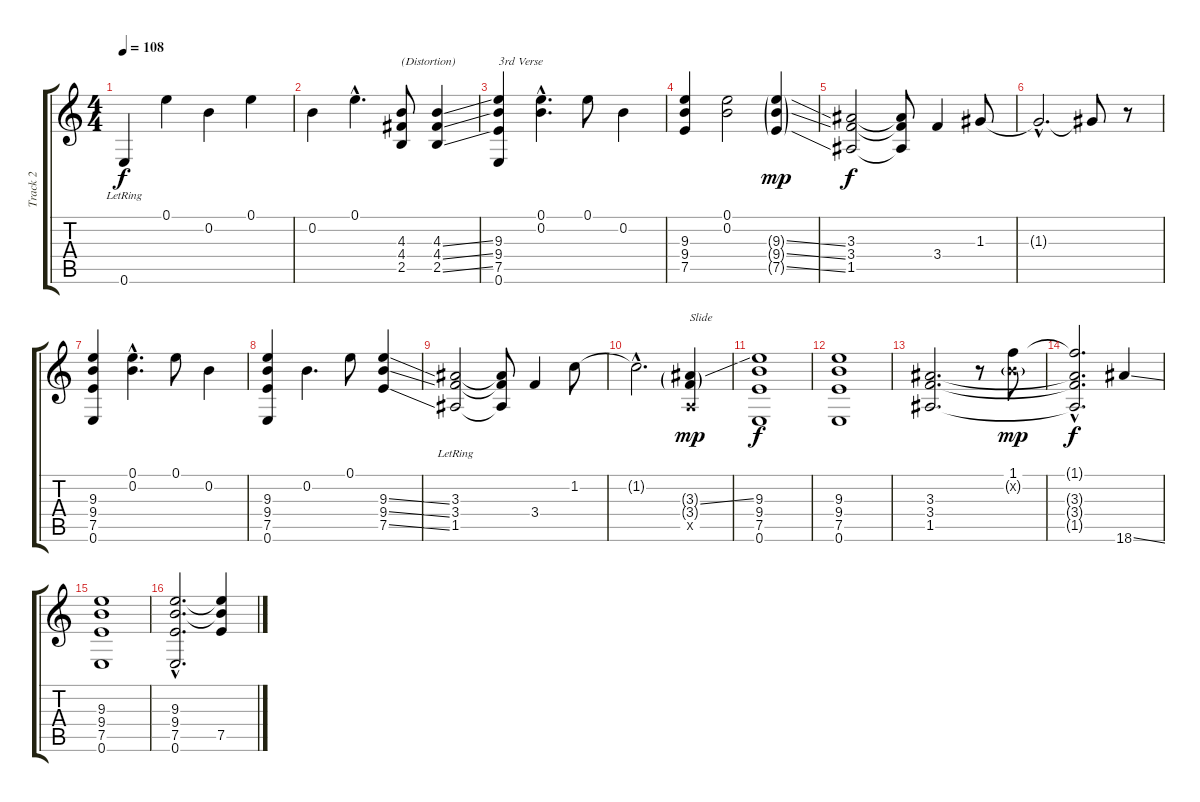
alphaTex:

\track ("Track 2 " "Track 2 ") {instrument distortionguitar}
\staff {score tabs}
\tuning (E4 B3 G3 D3 A2 E2) {hide}
\ts (4 4)
\tempo 108
\clef g2
\ks c
0.6{lr}.4{dy f} 0.1.4 0.2.4 0.1.4 |
0.2.4 0.1{hac}.4{d} (4.3 4.4 2.5).8{txt "(Distortion)" instrument distortionguitar} (4.3{ss} 4.4{ss} 2.5{ss}).4 |
(9.3 9.4 7.5 0.6).4{txt "3rd Verse"} (0.1{hac} 0.2).4{d} 0.1.8 0.2.4 |
(9.3 9.4 7.5).4 (0.1 0.2).2 (9.3{ss g} 9.4{ss g} 7.5{ss g}).4{dy mp} |
(3.3 3.4 1.5).2{dy f} (3.3{t} 3.4{t} 1.5{t}).8 3.4.4 1.3.8 |
1.3{hac t}.2{d} 1.3{t}.8 r.8 |
(9.3 9.4 7.5 0.6).4 (0.1{hac} 0.2).4{d} 0.1.8 0.2.4 |
(9.3 9.4 7.5 0.6).4 0.2.4{d} 0.1.8 (9.3{ss} 9.4{ss} 7.5{ss}).4 |
(3.3{lr} 3.4{lr} 1.5{lr}).2 (3.3{t} 3.4{t} 1.5{t}).8 3.4.4 1.2.8 |
1.2{hac t}.2{d} (3.3{ss g} 3.4{g} 0.5{x}).4{txt "Slide" dy mp} |
(9.3 9.4 7.5 0.6).1{dy f} |
(9.3 9.4 7.5 0.6).1 |
(3.3 3.4 1.5).2{d} r.8 (1.1 0.2{g x}).8{dy mp} |
(1.1{hac t} 3.3{hac t} 3.4{hac t} 1.5{hac t}).2{d dy f} 18.6{ss}.4 |
(9.3 9.4 7.5 0.6).1 |
(9.3{hac} 9.4{hac} 7.5{hac} 0.6).2{d} (9.3{t} 9.4{t} 7.5{ss}).4
